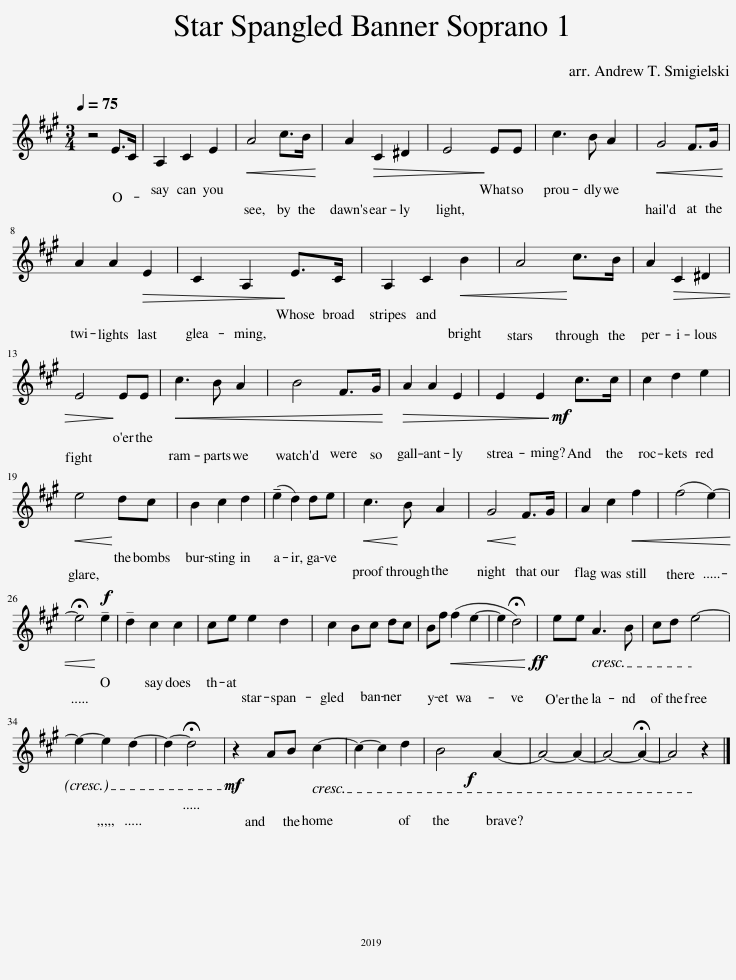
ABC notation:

X:1
L:1/8
Q:1/4=75
M:3/4
I:linebreak $
K:A
V:1 treble
V:1
 z4 E>C | A,2 C2 E2 |!<(! A4 c>B!<)! | A2!>(! C2 ^D2 | E4!>)! EE | %5
 c3 B A2 |!<(! G4 F>G!<)! |$ A2 A2!>(! E2 | C2 A,2!>)! E>C | A,2 C2!<(! B2 | %10
 A4!<)! c>B | A2!>(! C2 ^D2 |$ E4!>)! EE |!<(! c3 B A2 | B4 F>G!<)! | %15
!>(! A2 A2 E2 | E2 E2!>)!!mf! c>c | c2 d2 e2 |$!<(! e4!<)! dc | B2 c2 d2 | %20
 (!tenuto!e2 d2) de |!<(! c3!<)! B A2 |!<(! G4!<)! F>G | A2 c2!<(! f2 | (f4 e2-) |$ %25
 !fermata!e4!<)!!f! !tenuto!e2 | !tenuto!d2 c2 c2 | ce e2 d2 | c2 Bc dc | Bf!<(! (f2 e2- | %30
 e2 !fermata!d4)!<)! |!ff! ee A3 B | cd e4- |$ e2- e2 d2- | d2- !fermata!d4 | %35
 z2!mf! AB c2- | c2- c2 d2 | B4!f! A2- | A4- A2- | A4- !fermata!A2- | %40
 A4 z2 |] %41
